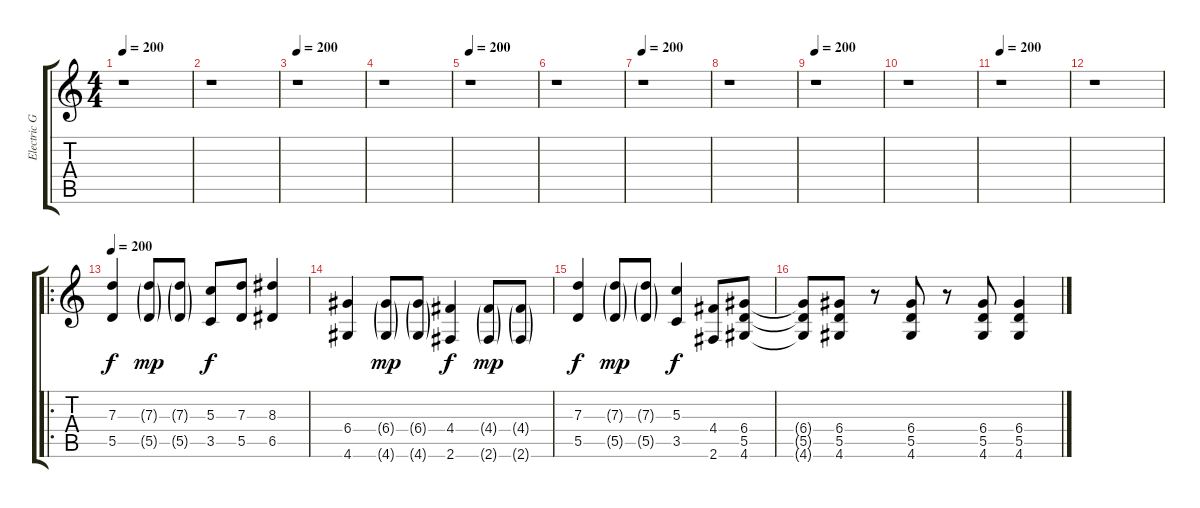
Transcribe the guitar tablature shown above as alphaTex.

\track ("Electric Guitar 2 " "Electric G") {instrument distortionguitar}
\staff {score tabs}
\tuning (E4 B3 G3 D3 A2 E2) {hide}
\ts (4 4)
\tempo 200
\clef g2
\ks c
r.1{dy f} |
r.1 |
\tempo 200
r.1 |
r.1 |
\tempo 200
r.1 |
r.1 |
\tempo 200
r.1 |
r.1 |
\tempo 200
r.1 |
r.1 |
\tempo 200
r.1 |
r.1 |
\ro
\tempo 200
(7.3 5.5).4 (7.3{g} 5.5{g}).8{dy mp} (7.3{g} 5.5{g}).8 (5.3 3.5).8{dy f} (7.3 5.5).8 (8.3 6.5).4 |
(6.4 4.6).4 (6.4{g} 4.6{g}).8{dy mp} (6.4{g} 4.6{g}).8 (4.4 2.6).4{dy f} (4.4{g} 2.6{g}).8{dy mp} (4.4{g} 2.6{g}).8 |
(7.3 5.5).4{dy f} (7.3{g} 5.5{g}).8{dy mp} (7.3{g} 5.5{g}).8 (5.3 3.5).4{dy f} (4.4 2.6).8 (6.4 5.5 4.6).8 |
(6.4{t} 5.5{t} 4.6{t}).8 (6.4 5.5 4.6).8 r.8 (6.4 5.5 4.6).8 r.8 (6.4 5.5 4.6).8 (6.4 5.5 4.6).4
